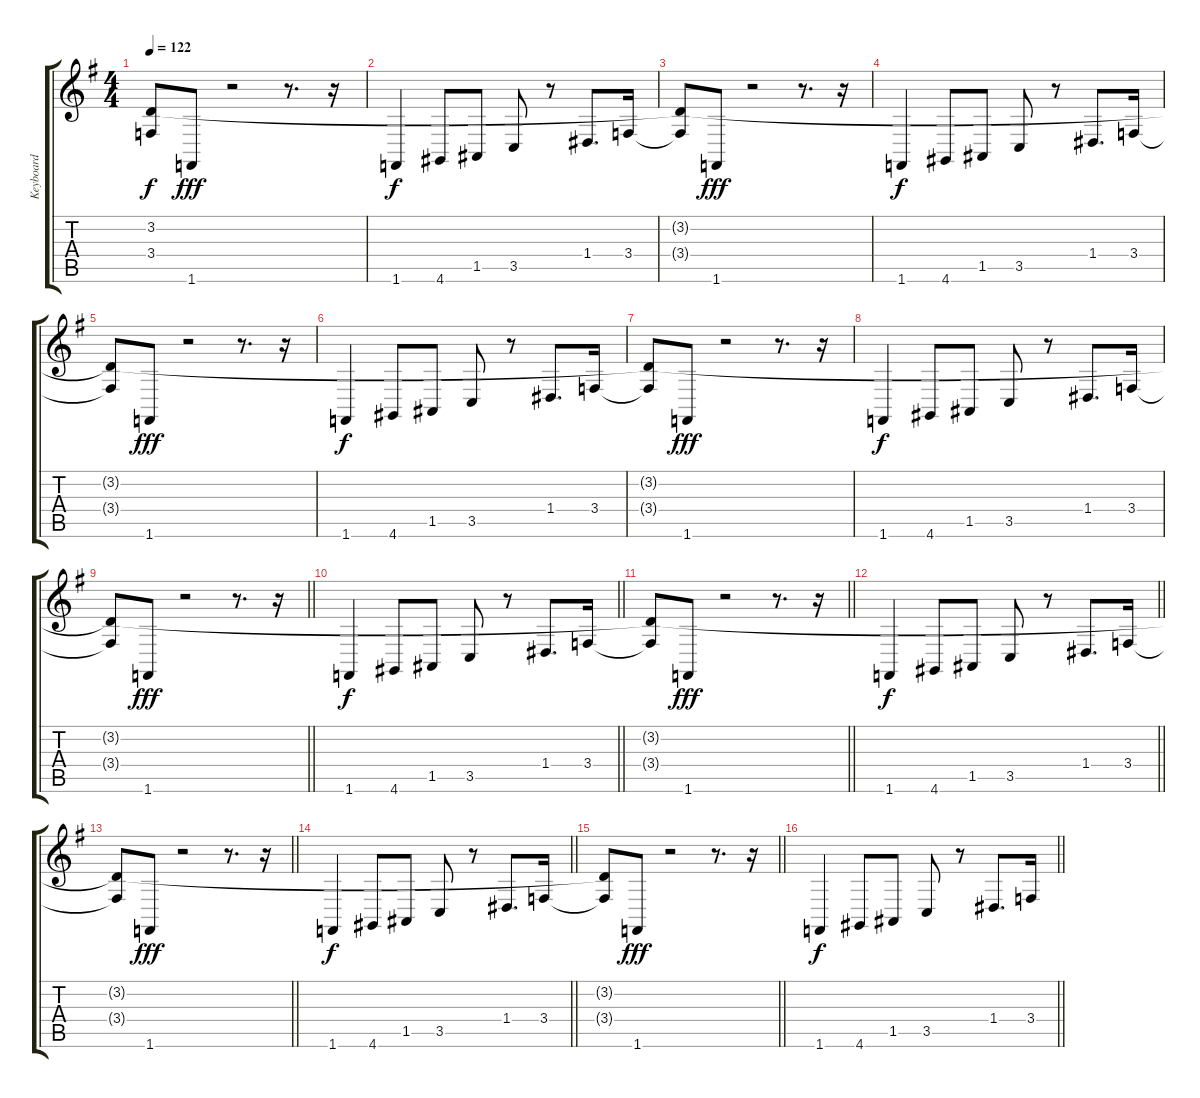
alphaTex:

\track ("Keyboard" "Keyboard") {instrument pizzicatostrings}
\staff {score tabs}
\tuning (E4 B3 G3 D3 A2 E2) {hide}
\ts (4 4)
\tempo 122
\clef g2
\ks g
(3.2{t} 3.4{t}).8{dy f} 1.6.8{dy fff} r.2 r.8{d} r.16 |
1.6.4{dy f} 4.6.8 1.5.8 3.5.8 r.8 1.4.8{d} 3.4.16 |
(3.2{t} 3.4{t}).8 1.6.8{dy fff} r.2 r.8{d} r.16 |
1.6.4{dy f} 4.6.8 1.5.8 3.5.8 r.8 1.4.8{d} 3.4.16 |
(3.2{t} 3.4{t}).8 1.6.8{dy fff} r.2 r.8{d} r.16 |
1.6.4{dy f} 4.6.8 1.5.8 3.5.8 r.8 1.4.8{d} 3.4.16 |
(3.2{t} 3.4{t}).8 1.6.8{dy fff} r.2 r.8{d} r.16 |
1.6.4{dy f} 4.6.8 1.5.8 3.5.8 r.8 1.4.8{d} 3.4.16 |
\barLineRight lightlight
(3.2{t} 3.4{t}).8 1.6.8{dy fff} r.2 r.8{d} r.16 |
\barLineRight lightlight
1.6.4{dy f} 4.6.8 1.5.8 3.5.8 r.8 1.4.8{d} 3.4.16 |
\barLineRight lightlight
(3.2{t} 3.4{t}).8 1.6.8{dy fff} r.2 r.8{d} r.16 |
\barLineRight lightlight
1.6.4{dy f} 4.6.8 1.5.8 3.5.8 r.8 1.4.8{d} 3.4.16 |
\barLineRight lightlight
(3.2{t} 3.4{t}).8 1.6.8{dy fff} r.2 r.8{d} r.16 |
\barLineRight lightlight
1.6.4{dy f} 4.6.8 1.5.8 3.5.8 r.8 1.4.8{d} 3.4.16 |
\barLineRight lightlight
(3.2{t} 3.4{t}).8 1.6.8{dy fff} r.2 r.8{d} r.16 |
\barLineRight lightlight
1.6.4{dy f} 4.6.8 1.5.8 3.5.8 r.8 1.4.8{d} 3.4.16
